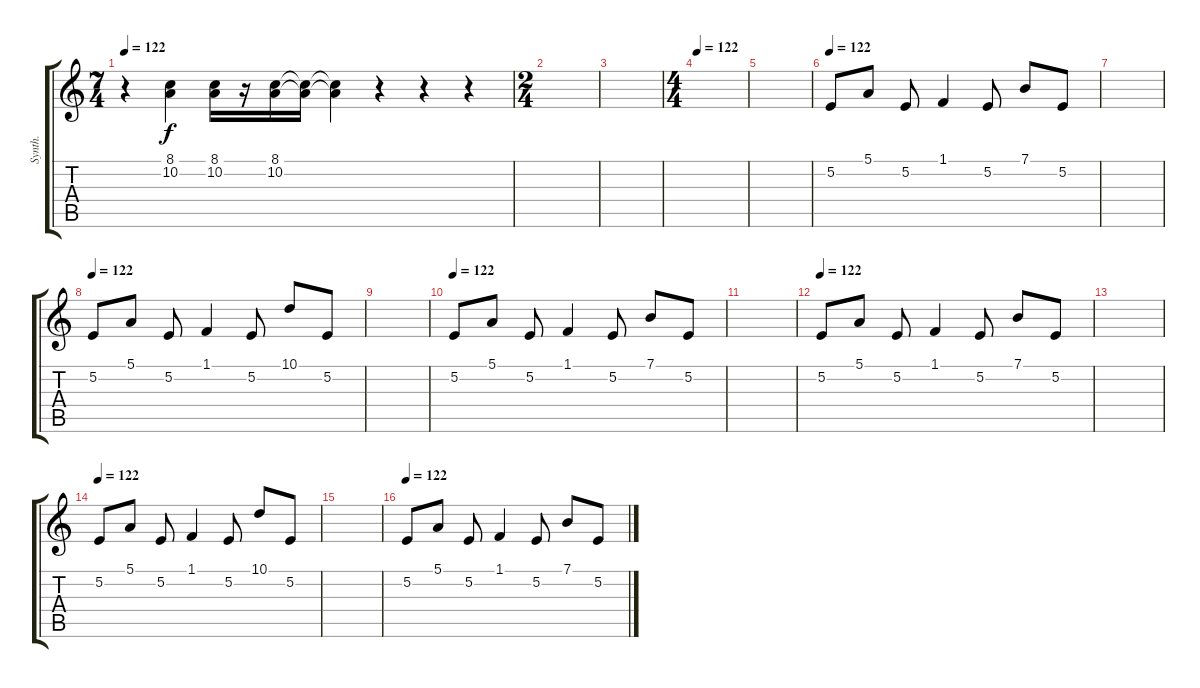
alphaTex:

\track ("Synth." "Synth.") {instrument pad2warm}
\staff {score tabs}
\tuning (E4 B3 G3 D3 A2 E2) {hide}
\ts (7 4)
\tempo 122
\clef g2
\ks c
r.4{dy f} (8.1 10.2).4 (8.1 10.2).16 r.16 (8.1 10.2).16 (8.1{t} 10.2{t}).16 (8.1{t} 10.2{t}).4 r.4 r.4 r.4 |
\ts (2 4)
|
|
\ts (4 4)
\tempo 122
|
|
\tempo 122
5.2.8 5.1.8 5.2.8 1.1.4 5.2.8 7.1.8 5.2.8 |
|
\tempo 122
5.2.8 5.1.8 5.2.8 1.1.4 5.2.8 10.1.8 5.2.8 |
|
\tempo 122
5.2.8 5.1.8 5.2.8 1.1.4 5.2.8 7.1.8 5.2.8 |
|
\tempo 122
5.2.8 5.1.8 5.2.8 1.1.4 5.2.8 7.1.8 5.2.8 |
|
\tempo 122
5.2.8 5.1.8 5.2.8 1.1.4 5.2.8 10.1.8 5.2.8 |
|
\tempo 122
5.2.8 5.1.8 5.2.8 1.1.4 5.2.8 7.1.8 5.2.8
